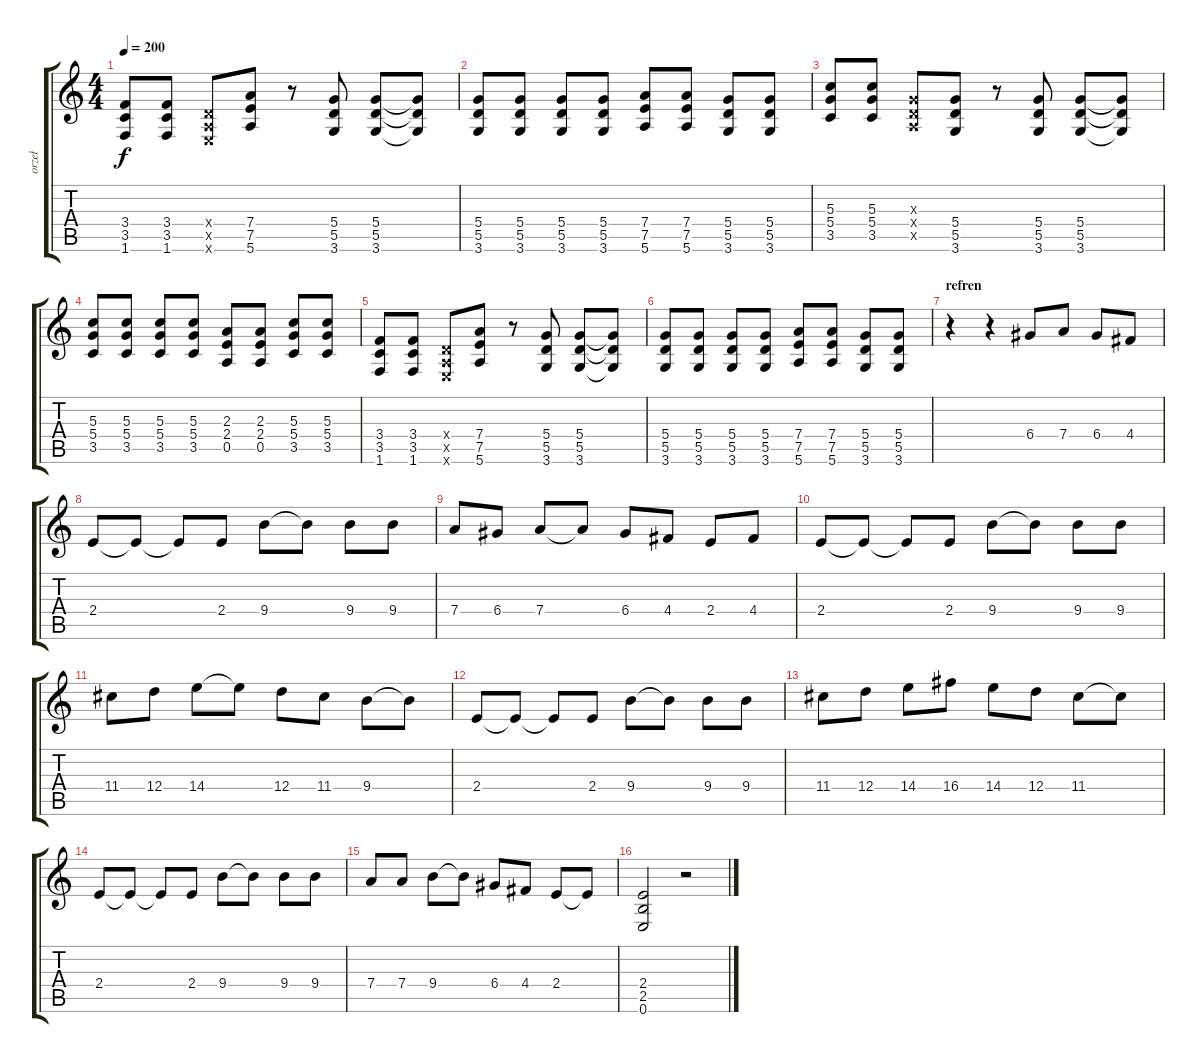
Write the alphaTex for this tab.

\track ("orzeł" "orzeł") {instrument overdrivenguitar}
\staff {score tabs}
\tuning (E4 B3 G3 D3 A2 E2) {hide}
\ts (4 4)
\tempo 200
\clef g2
\ks c
(3.4 3.5 1.6).8{dy f} (3.4 3.5 1.6).8 (0.4{x} 0.5{x} 0.6{x}).8 (7.4 7.5 5.6).8 r.8 (5.4 5.5 3.6).8 (5.4 5.5 3.6).8 (5.4{t} 5.5{t} 3.6{t}).8 |
(5.4 5.5 3.6).8 (5.4 5.5 3.6).8 (5.4 5.5 3.6).8 (5.4 5.5 3.6).8 (7.4 7.5 5.6).8 (7.4 7.5 5.6).8 (5.4 5.5 3.6).8 (5.4 5.5 3.6).8 |
(5.3 5.4 3.5).8 (5.3 5.4 3.5).8 (0.3{x} 0.4{x} 0.5{x}).8 (5.4 5.5 3.6).8 r.8 (5.4 5.5 3.6).8 (5.4 5.5 3.6).8 (5.4{t} 5.5{t} 3.6{t}).8 |
(5.3 5.4 3.5).8 (5.3 5.4 3.5).8 (5.3 5.4 3.5).8 (5.3 5.4 3.5).8 (2.3 2.4 0.5).8 (2.3 2.4 0.5).8 (5.3 5.4 3.5).8 (5.3 5.4 3.5).8 |
(3.4 3.5 1.6).8 (3.4 3.5 1.6).8 (0.4{x} 0.5{x} 0.6{x}).8 (7.4 7.5 5.6).8 r.8 (5.4 5.5 3.6).8 (5.4 5.5 3.6).8 (5.4{t} 5.5{t} 3.6{t}).8 |
(5.4 5.5 3.6).8 (5.4 5.5 3.6).8 (5.4 5.5 3.6).8 (5.4 5.5 3.6).8 (7.4 7.5 5.6).8 (7.4 7.5 5.6).8 (5.4 5.5 3.6).8 (5.4 5.5 3.6).8 |
\section ("" "refren")
r.4 r.4 6.4.8 7.4.8 6.4.8 4.4.8 |
2.4.8 2.4{t}.8 2.4{t}.8 2.4.8 9.4.8 9.4{t}.8 9.4.8 9.4.8 |
7.4.8 6.4.8 7.4.8 7.4{t}.8 6.4.8 4.4.8 2.4.8 4.4.8 |
2.4.8 2.4{t}.8 2.4{t}.8 2.4.8 9.4.8 9.4{t}.8 9.4.8 9.4.8 |
11.4.8 12.4.8 14.4.8 14.4{t}.8 12.4.8 11.4.8 9.4.8 9.4{t}.8 |
2.4.8 2.4{t}.8 2.4{t}.8 2.4.8 9.4.8 9.4{t}.8 9.4.8 9.4.8 |
11.4.8 12.4.8 14.4.8 16.4.8 14.4.8 12.4.8 11.4.8 11.4{t}.8 |
2.4.8 2.4{t}.8 2.4{t}.8 2.4.8 9.4.8 9.4{t}.8 9.4.8 9.4.8 |
7.4.8 7.4.8 9.4.8 9.4{t}.8 6.4.8 4.4.8 2.4.8 2.4{t}.8 |
(2.4 2.5 0.6).2 r.2
